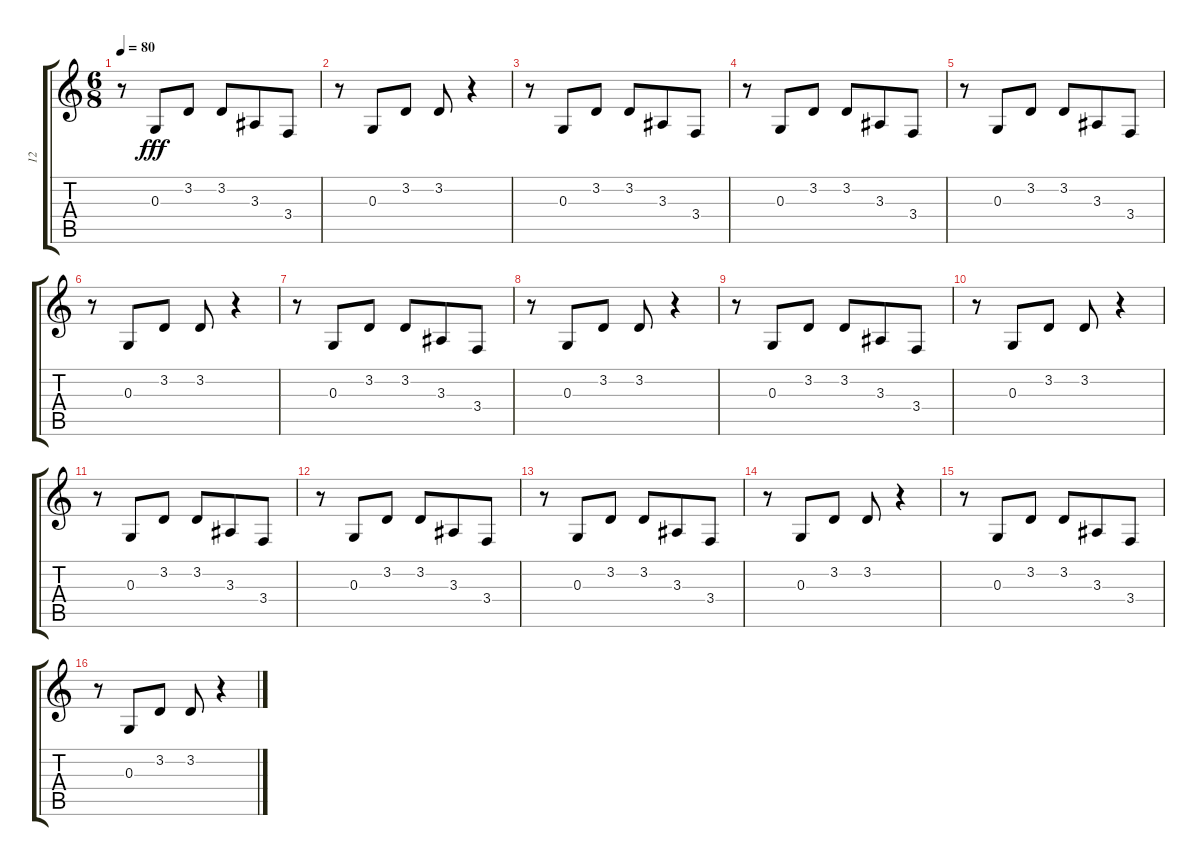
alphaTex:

\track ("12" "12") {instrument pizzicatostrings}
\staff {score tabs}
\tuning (E4 B3 G3 D3 A2 E2) {hide}
\ts (6 8)
\tempo 80
\clef g2
\ks c
r.8{dy fff} 0.3.8 3.2.8 3.2.8 3.3.8 3.4.8 |
r.8 0.3.8 3.2.8 3.2.8 r.4 |
r.8 0.3.8 3.2.8 3.2.8 3.3.8 3.4.8 |
r.8 0.3.8 3.2.8 3.2.8 3.3.8 3.4.8 |
r.8 0.3.8 3.2.8 3.2.8 3.3.8 3.4.8 |
r.8 0.3.8 3.2.8 3.2.8 r.4 |
r.8 0.3.8 3.2.8 3.2.8 3.3.8 3.4.8 |
r.8 0.3.8 3.2.8 3.2.8 r.4 |
r.8 0.3.8 3.2.8 3.2.8 3.3.8 3.4.8 |
r.8 0.3.8 3.2.8 3.2.8 r.4 |
r.8 0.3.8 3.2.8 3.2.8 3.3.8 3.4.8 |
r.8 0.3.8 3.2.8 3.2.8 3.3.8 3.4.8 |
r.8 0.3.8 3.2.8 3.2.8 3.3.8 3.4.8 |
r.8 0.3.8 3.2.8 3.2.8 r.4 |
r.8 0.3.8 3.2.8 3.2.8 3.3.8 3.4.8 |
r.8 0.3.8 3.2.8 3.2.8 r.4
